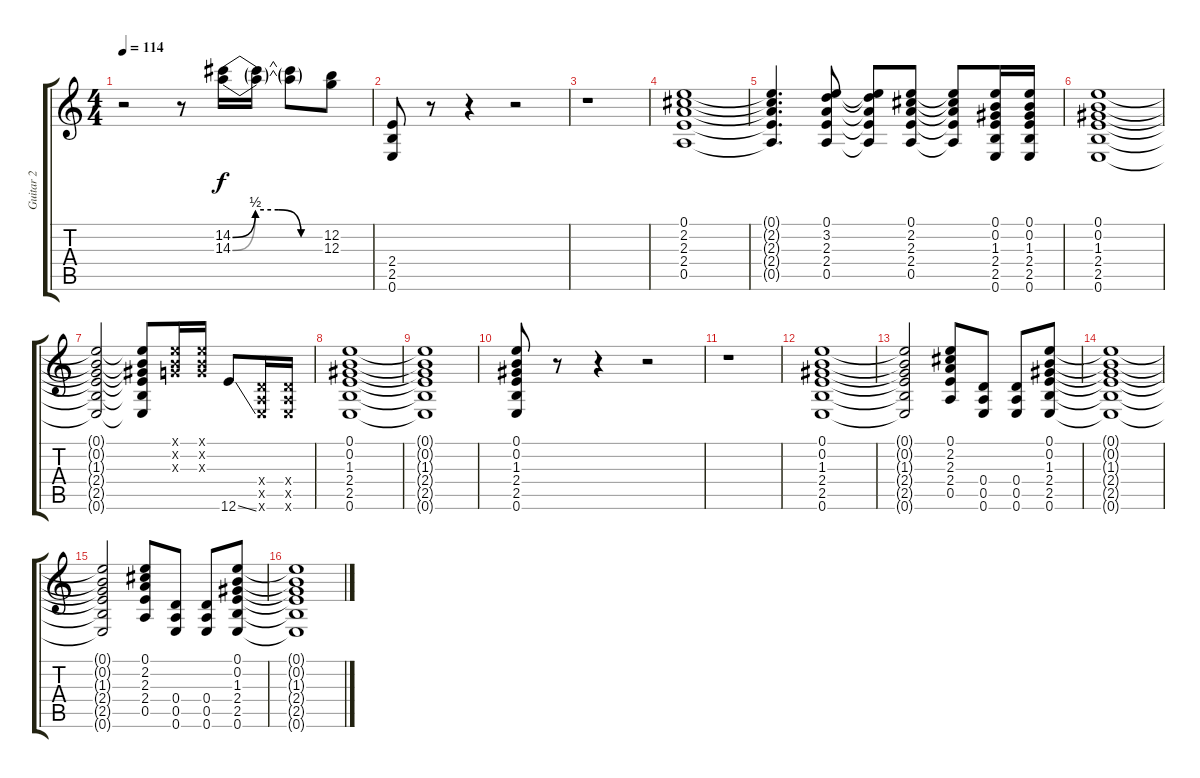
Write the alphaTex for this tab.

\track ("Guitar 2" "Guitar 2") {instrument electricguitarclean}
\staff {score tabs}
\tuning (E4 B3 G3 D3 A2 E2) {hide}
\ts (4 4)
\tempo 114
\clef g2
\ks c
r.2{dy f} r.8 (14.2{be (custom 0 0 15 2 30 2 45 0 60 0)} 14.3{be (custom 0 0 15 2 30 2 45 0 60 0)}).16 (14.2{t} 14.3{t}).16 (14.2{t} 14.3{t}).8 (12.2 12.3).8 |
(2.4 2.5 0.6).8 r.8 r.4 r.2 |
r.1 |
(0.1 2.2 2.3 2.4 0.5).1 |
(0.1{t} 2.2{t} 2.3{t} 2.4{t} 0.5{t}).4{d} (0.1 3.2 2.3 2.4 0.5).8 (0.1{t} 3.2{t} 2.3{t} 2.4{t} 0.5{t}).8 (0.1 2.2 2.3 2.4 0.5).8 (0.1{t} 2.2{t} 2.3{t} 2.4{t} 0.5{t}).8 (0.1 0.2 1.3 2.4 2.5 0.6).16 (0.1 0.2 1.3 2.4 2.5 0.6).16 |
(0.1 0.2 1.3 2.4 2.5 0.6).1 |
(0.1{t} 0.2{t} 1.3{t} 2.4{t} 2.5{t} 0.6{t}).2 (0.1{t} 0.2{t} 1.3{t} 2.4{t} 2.5{t} 0.6{t}).8 (0.1{x} 0.2{x} 0.3{x}).16 (0.1{x} 0.2{x} 0.3{x}).16 12.6{ss}.8 (0.4{x} 0.5{x} 0.6{x}).16 (0.4{x} 0.5{x} 0.6{x}).16 |
(0.1 0.2 1.3 2.4 2.5 0.6).1 |
(0.1{t} 0.2{t} 1.3{t} 2.4{t} 2.5{t} 0.6{t}).1 |
(0.1 0.2 1.3 2.4 2.5 0.6).8 r.8 r.4 r.2 |
r.1 |
(0.1 0.2 1.3 2.4 2.5 0.6).1 |
(0.1{t} 0.2{t} 1.3{t} 2.4{t} 2.5{t} 0.6{t}).2 (0.1 2.2 2.3 2.4 0.5).8 (0.4 0.5 0.6).8 (0.4 0.5 0.6).8 (0.1 0.2 1.3 2.4 2.5 0.6).8 |
(0.1{t} 0.2{t} 1.3{t} 2.4{t} 2.5{t} 0.6{t}).1 |
(0.1{t} 0.2{t} 1.3{t} 2.4{t} 2.5{t} 0.6{t}).2 (0.1 2.2 2.3 2.4 0.5).8 (0.4 0.5 0.6).8 (0.4 0.5 0.6).8 (0.1 0.2 1.3 2.4 2.5 0.6).8 |
(0.1{t} 0.2{t} 1.3{t} 2.4{t} 2.5{t} 0.6{t}).1
